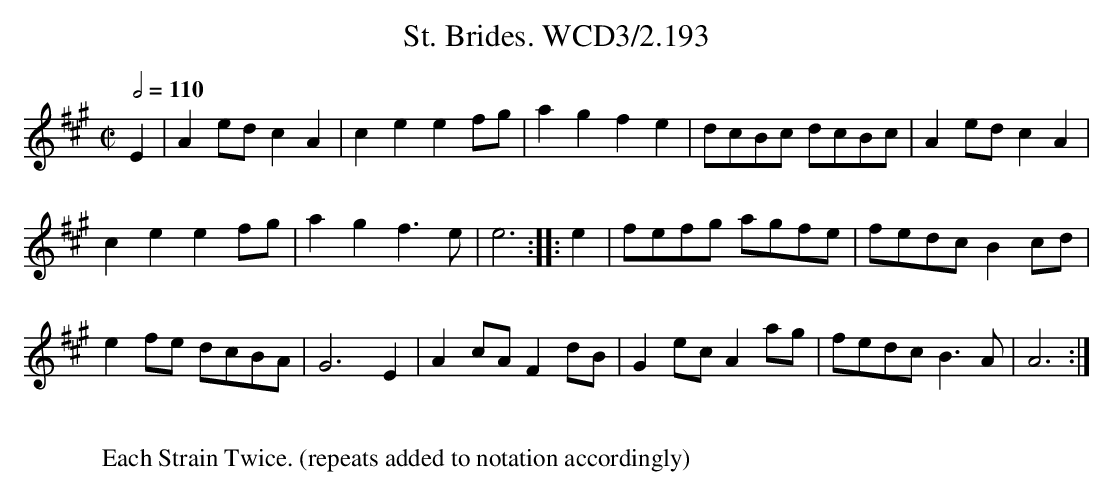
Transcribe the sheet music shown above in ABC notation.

X:1
T:St. Brides. WCD3/2.193
M:C|
L:1/8
Q:1/2=110
K:A
E2|A2ed c2A2|c2e2 e2fg|a2g2 f2e2|dcBc dcBc|A2ed c2A2|
c2e2 e2fg|a2g2 f3e|e6::e2|fefg agfe|fedc B2cd|
e2fe dcBA|G6E2|A2cA F2dB|G2ec A2ag|fedc B3A|A6:|
W:
W:Each Strain Twice. (repeats added to notation accordingly)
